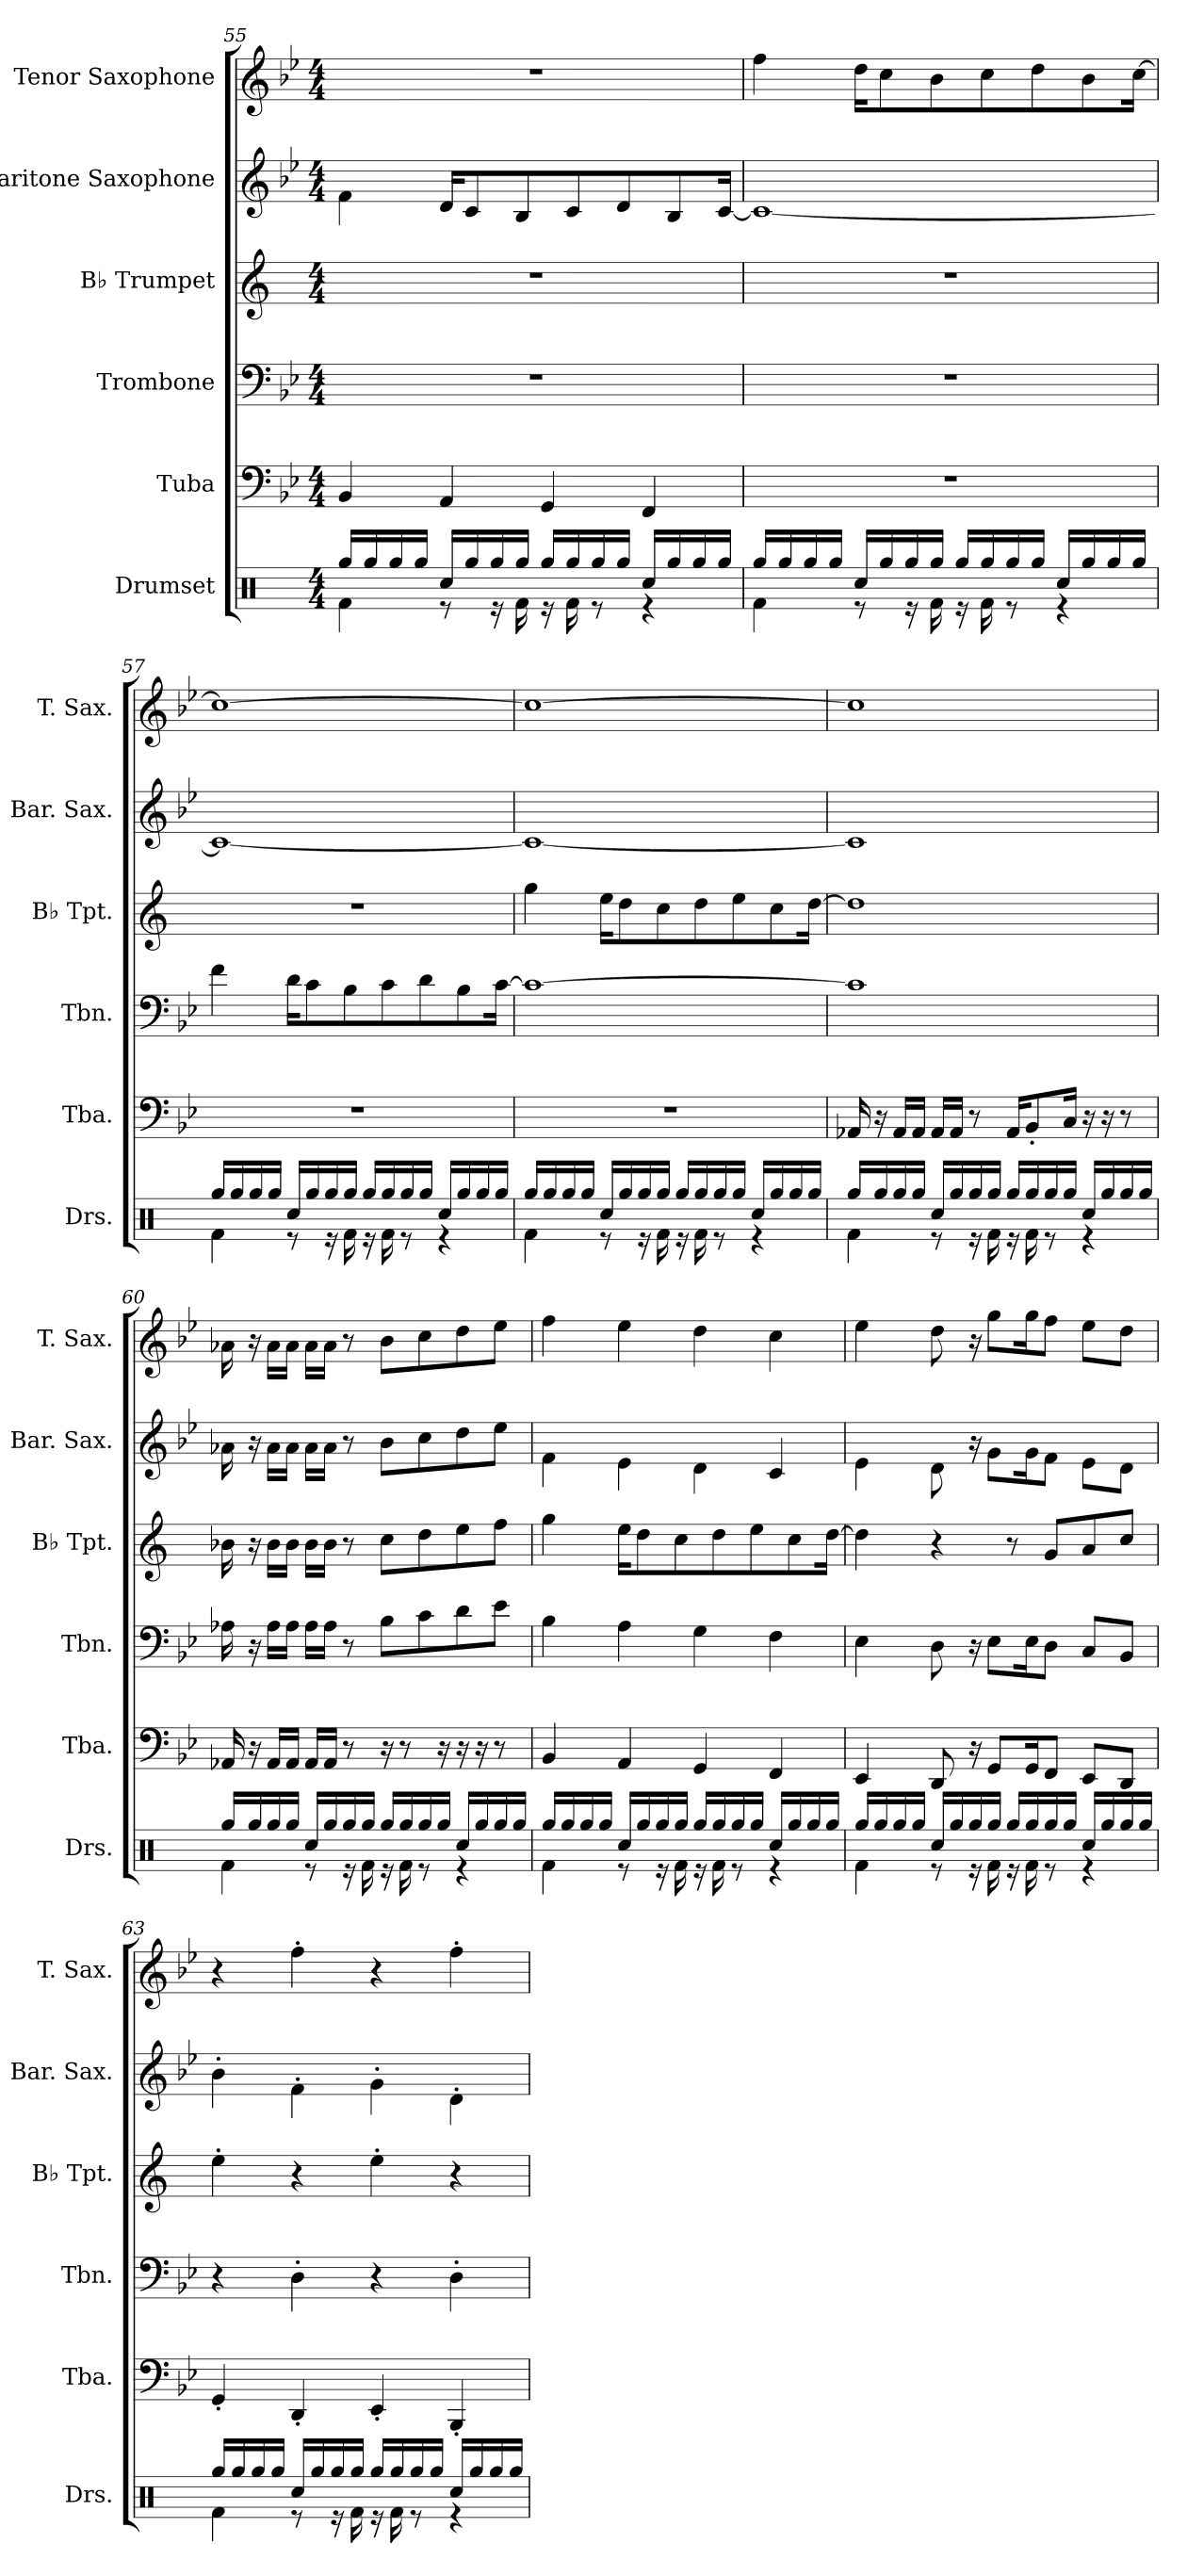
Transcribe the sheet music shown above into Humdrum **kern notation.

**kern	**kern	**kern	**kern	**kern	**kern
*part6	*part5	*part4	*part3	*part2	*part1
*staff6	*staff5	*staff4	*staff3	*staff2	*staff1
*I"Drumset	*I"Tuba	*I"Trombone	*I"B♭ Trumpet	*I"Baritone Saxophone	*I"Tenor Saxophone
*I'Drs.	*I'Tba.	*I'Tbn.	*I'B♭ Tpt.	*I'Bar. Sax.	*I'T. Sax.
!!LO:PB:g=z
*clefX	*clefF4	*clefF4	*clefG2	*clefG2	*clefG2
*	*	*	*ITrd1c2	*ITrd12c21	*ITrd8c14
*k[]	*k[b-e-]	*k[b-e-]	*k[b-e-]	*k[b-e-]	*k[b-e-]
*M4/4	*M4/4	*M4/4	*M4/4	*M4/4	*M4/4
=55	=55	=55	=55	=55	=55
*^	*	*	*	*	*
16Rgg/LL	4Rf\	4BB-/	1r	1r	4F\	1r
16Rgg/	.	.	.	.	.	.
16Rgg/	.	.	.	.	.	.
16Rgg/JJ	.	.	.	.	.	.
16Rcc/LL	8r	4AA/	.	.	16D/KL	.
16Rgg/	.	.	.	.	8C/	.
16Rgg/	16r	.	.	.	.	.
16Rgg/JJ	16Rf\	.	.	.	8BB-/	.
16Rgg/LL	16r	4GG/	.	.	.	.
16Rgg/	16Rf\	.	.	.	8C/	.
16Rgg/	8r	.	.	.	.	.
16Rgg/JJ	.	.	.	.	8D/	.
16Rcc/LL	4r	4FF/	.	.	.	.
16Rgg/	.	.	.	.	8BB-/	.
16Rgg/	.	.	.	.	.	.
16Rgg/JJ	.	.	.	.	[16C/Jk	.
=56	=56	=56	=56	=56	=56	=56
16Rgg/LL	4Rf\	1r	1r	1r	1C_	4f\
16Rgg/	.	.	.	.	.	.
16Rgg/	.	.	.	.	.	.
16Rgg/JJ	.	.	.	.	.	.
16Rcc/LL	8r	.	.	.	.	16d\KL
16Rgg/	.	.	.	.	.	8c\
16Rgg/	16r	.	.	.	.	.
16Rgg/JJ	16Rf\	.	.	.	.	8B-\
16Rgg/LL	16r	.	.	.	.	.
16Rgg/	16Rf\	.	.	.	.	8c\
16Rgg/	8r	.	.	.	.	.
16Rgg/JJ	.	.	.	.	.	8d\
16Rcc/LL	4r	.	.	.	.	.
16Rgg/	.	.	.	.	.	8B-\
16Rgg/	.	.	.	.	.	.
16Rgg/JJ	.	.	.	.	.	[16c\Jk
!!LO:LB:g=z
=57	=57	=57	=57	=57	=57	=57
16Rgg/LL	4Rf\	1r	4f\	1r	1C_	1c_
16Rgg/	.	.	.	.	.	.
16Rgg/	.	.	.	.	.	.
16Rgg/JJ	.	.	.	.	.	.
16Rcc/LL	8r	.	16d\KL	.	.	.
16Rgg/	.	.	8c\	.	.	.
16Rgg/	16r	.	.	.	.	.
16Rgg/JJ	16Rf\	.	8B-\	.	.	.
16Rgg/LL	16r	.	.	.	.	.
16Rgg/	16Rf\	.	8c\	.	.	.
16Rgg/	8r	.	.	.	.	.
16Rgg/JJ	.	.	8d\	.	.	.
16Rcc/LL	4r	.	.	.	.	.
16Rgg/	.	.	8B-\	.	.	.
16Rgg/	.	.	.	.	.	.
16Rgg/JJ	.	.	[16c\Jk	.	.	.
=58	=58	=58	=58	=58	=58	=58
16Rgg/LL	4Rf\	1r	1c_	4ff\	1C_	1c_
16Rgg/	.	.	.	.	.	.
16Rgg/	.	.	.	.	.	.
16Rgg/JJ	.	.	.	.	.	.
16Rcc/LL	8r	.	.	16dd\KL	.	.
16Rgg/	.	.	.	8cc\	.	.
16Rgg/	16r	.	.	.	.	.
16Rgg/JJ	16Rf\	.	.	8b-\	.	.
16Rgg/LL	16r	.	.	.	.	.
16Rgg/	16Rf\	.	.	8cc\	.	.
16Rgg/	8r	.	.	.	.	.
16Rgg/JJ	.	.	.	8dd\	.	.
16Rcc/LL	4r	.	.	.	.	.
16Rgg/	.	.	.	8b-\	.	.
16Rgg/	.	.	.	.	.	.
16Rgg/JJ	.	.	.	[16cc\Jk	.	.
!!LO:PB:g=z
=59	=59	=59	=59	=59	=59	=59
16Rgg/LL	4Rf\	16AA-X/	1c]	1cc]	1C]	1c]
16Rgg/	.	16r	.	.	.	.
16Rgg/	.	16AA-/LL	.	.	.	.
16Rgg/JJ	.	16AA-/JJ	.	.	.	.
16Rcc/LL	8r	16AA-/LL	.	.	.	.
16Rgg/	.	16AA-/JJ	.	.	.	.
16Rgg/	16r	8r	.	.	.	.
16Rgg/JJ	16Rf\	.	.	.	.	.
16Rgg/LL	16r	16AA-/KL	.	.	.	.
16Rgg/	16Rf\	8BB-'/	.	.	.	.
16Rgg/	8r	.	.	.	.	.
16Rgg/JJ	.	16C/Jk	.	.	.	.
16Rcc/LL	4r	16r	.	.	.	.
16Rgg/	.	16r	.	.	.	.
16Rgg/	.	8r	.	.	.	.
16Rgg/JJ	.	.	.	.	.	.
=60	=60	=60	=60	=60	=60	=60
16Rgg/LL	4Rf\	16AA-X/	16A-X\	16a-X\	16A-X\	16A-X\
16Rgg/	.	16r	16r	16r	16r	16r
16Rgg/	.	16AA-/LL	16A-\LL	16a-\LL	16A-\LL	16A-\LL
16Rgg/JJ	.	16AA-/JJ	16A-\JJ	16a-\JJ	16A-\JJ	16A-\JJ
16Rcc/LL	8r	16AA-/LL	16A-\LL	16a-\LL	16A-\LL	16A-\LL
16Rgg/	.	16AA-/JJ	16A-\JJ	16a-\JJ	16A-\JJ	16A-\JJ
16Rgg/	16r	8r	8r	8r	8r	8r
16Rgg/JJ	16Rf\	.	.	.	.	.
16Rgg/LL	16r	16r	8B-\L	8b-\L	8B-\L	8B-\L
16Rgg/	16Rf\	8r	.	.	.	.
16Rgg/	8r	.	8c\	8cc\	8c\	8c\
16Rgg/JJ	.	16r	.	.	.	.
16Rcc/LL	4r	16r	8d\	8dd\	8d\	8d\
16Rgg/	.	16r	.	.	.	.
16Rgg/	.	8r	8e-\J	8ee-\J	8e-\J	8e-\J
16Rgg/JJ	.	.	.	.	.	.
!!LO:LB:g=z
=61	=61	=61	=61	=61	=61	=61
16Rgg/LL	4Rf\	4BB-/	4B-\	4ff\	4F\	4f\
16Rgg/	.	.	.	.	.	.
16Rgg/	.	.	.	.	.	.
16Rgg/JJ	.	.	.	.	.	.
16Rcc/LL	8r	4AA/	4A\	16dd\KL	4E-\	4e-\
16Rgg/	.	.	.	8cc\	.	.
16Rgg/	16r	.	.	.	.	.
16Rgg/JJ	16Rf\	.	.	8b-\	.	.
16Rgg/LL	16r	4GG/	4G\	.	4D\	4d\
16Rgg/	16Rf\	.	.	8cc\	.	.
16Rgg/	8r	.	.	.	.	.
16Rgg/JJ	.	.	.	8dd\	.	.
16Rcc/LL	4r	4FF/	4F\	.	4C/	4c\
16Rgg/	.	.	.	8b-\	.	.
16Rgg/	.	.	.	.	.	.
16Rgg/JJ	.	.	.	[16cc\Jk	.	.
=62	=62	=62	=62	=62	=62	=62
16Rgg/LL	4Rf\	4EE-/	4E-\	4cc\]	4E-\	4e-\
16Rgg/	.	.	.	.	.	.
16Rgg/	.	.	.	.	.	.
16Rgg/JJ	.	.	.	.	.	.
16Rcc/LL	8r	8DD/	8D\	4r	8D\	8d\
16Rgg/	.	.	.	.	.	.
16Rgg/	16r	16r	16r	.	16r	16r
16Rgg/JJ	16Rf\	8GG/L	8E-\L	.	8G\L	8g\L
16Rgg/LL	16r	.	.	8r	.	.
16Rgg/	16Rf\	16GG/K	16E-\K	.	16G\K	16g\K
16Rgg/	8r	8FF/J	8D\J	8f/L	8F\J	8f\J
16Rgg/JJ	.	.	.	.	.	.
16Rcc/LL	4r	8EE-/L	8C/L	8g/	8E-\L	8e-\L
16Rgg/	.	.	.	.	.	.
16Rgg/	.	8DD/J	8BB-/J	8b-/J	8D\J	8d\J
16Rgg/JJ	.	.	.	.	.	.
!!LO:PB:g=z
=63	=63	=63	=63	=63	=63	=63
16Rgg/LL	4Rf\	4GG'/	4r	4dd'\	4B-'\	4r
16Rgg/	.	.	.	.	.	.
16Rgg/	.	.	.	.	.	.
16Rgg/JJ	.	.	.	.	.	.
16Rcc/LL	8r	4DD'/	4D'\	4r	4F'\	4f'\
16Rgg/	.	.	.	.	.	.
16Rgg/	16r	.	.	.	.	.
16Rgg/JJ	16Rf\	.	.	.	.	.
16Rgg/LL	16r	4EE-'/	4r	4dd'\	4G'\	4r
16Rgg/	16Rf\	.	.	.	.	.
16Rgg/	8r	.	.	.	.	.
16Rgg/JJ	.	.	.	.	.	.
16Rcc/LL	4r	4BBB-'/	4D'\	4r	4D'\	4f'\
16Rgg/	.	.	.	.	.	.
16Rgg/	.	.	.	.	.	.
16Rgg/JJ	.	.	.	.	.	.
*v	*v	*	*	*	*	*
=	=	=	=	=	=
*-	*-	*-	*-	*-	*-
